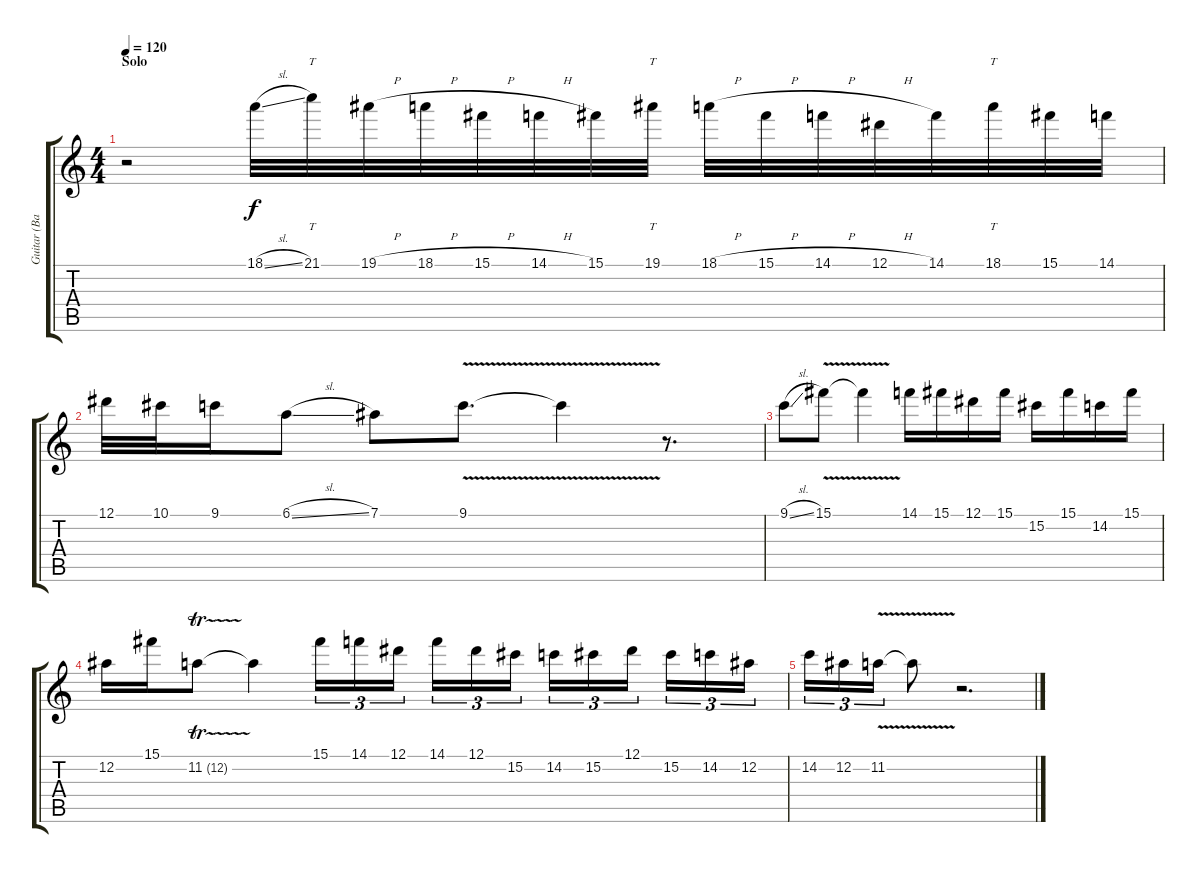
\track ("Guitar (Backing solo), Echo" "Guitar (Ba") {instrument overdrivenguitar}
\staff {score tabs}
\tuning (Eb4 Bb3 Gb3 Db3 Ab2 Eb2) {hide}
\ts (4 4)
\section ("" "Solo")
\tempo 120
\clef g2
\ks c
r.2{dy f volume 15 instrument overdrivenguitar} 18.1{sl}.32 21.1.32{tt} 19.1{h}.32 18.1{h}.32 15.1{h}.32 14.1{h}.32 15.1.32 19.1.32{tt} 18.1{h}.32 15.1{h}.32 14.1{h}.32 12.1{h}.32 14.1.32 18.1.32{tt} 15.1.32 14.1.32 |
12.1.32 10.1.32 9.1.16 6.1{sl}.8 7.1.8 9.1{v}.8{d} 9.1{t}.4 r.8{d} |
9.1{sl}.8 15.1{v}.8 15.1{t}.4 14.1.16 15.1.16 12.1.16 15.1.16 15.2.16 15.1.16 14.2.16 15.1.16 |
12.2.16 15.1.16 11.2{tr (12 32)}.8 11.2{t}.4 15.1.16{tu (3 2)} 14.1.16{tu (3 2)} 12.1.16{tu (3 2)} 14.1.16{tu (3 2)} 12.1.16{tu (3 2)} 15.2.16{tu (3 2)} 14.2.16{tu (3 2)} 15.2.16{tu (3 2)} 12.1.16{tu (3 2)} 15.2.16{tu (3 2)} 14.2.16{tu (3 2)} 12.2.16{tu (3 2)} |
14.2.16{tu (3 2)} 12.2.16{tu (3 2)} 11.2{v}.16{tu (3 2)} 11.2{t}.8 r.2{d}
